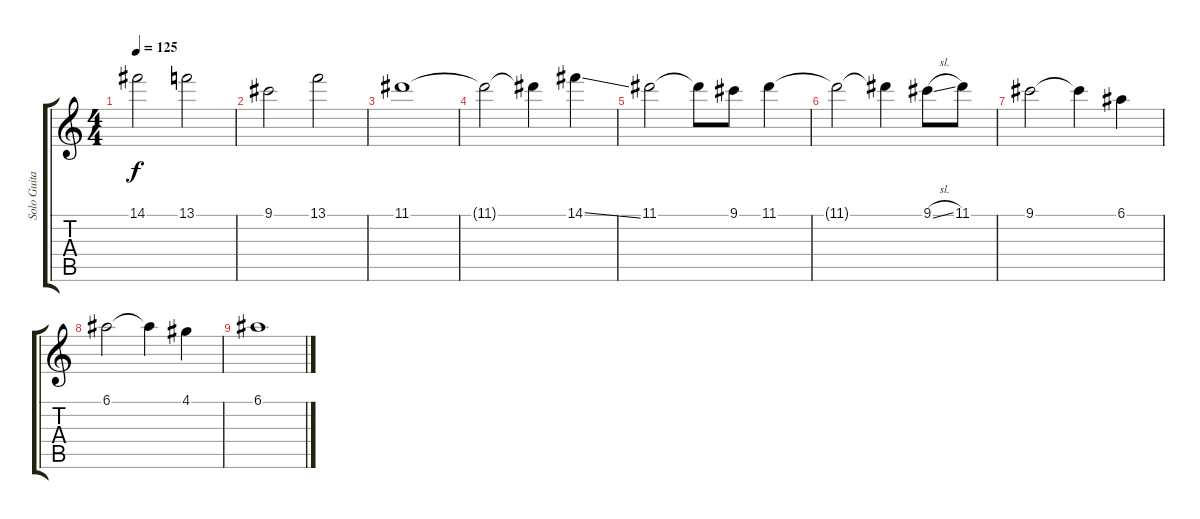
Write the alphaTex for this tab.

\track ("Solo Guitar" "Solo Guita") {instrument overdrivenguitar}
\staff {score tabs}
\tuning (E4 B3 G3 D3 A2 E2) {hide}
\ts (4 4)
\tempo 125
\clef g2
\ks c
14.1.2{dy f} 13.1.2 |
9.1.2 13.1.2 |
11.1.1 |
11.1{t}.2 11.1{t}.4 14.1{ss}.4 |
11.1.2 11.1{t}.8 9.1.8 11.1.4 |
11.1{t}.2 11.1{t}.4 9.1{sl}.8 11.1.8 |
9.1.2 9.1{t}.4 6.1.4 |
6.1.2 6.1{t}.4 4.1.4 |
6.1.1
